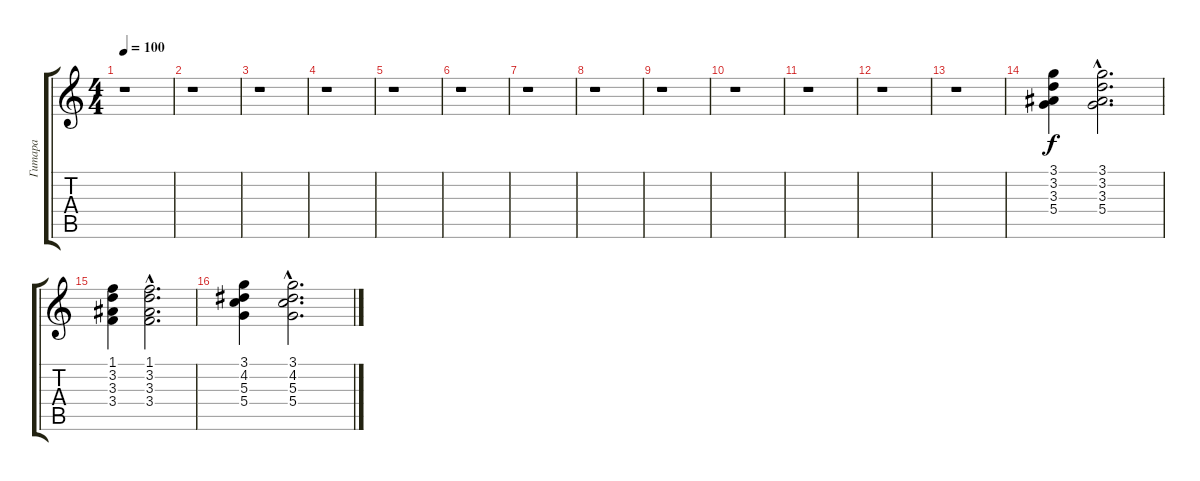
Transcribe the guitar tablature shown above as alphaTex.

\track ("Гитара" "Гитара") {instrument electricguitarclean}
\staff {score tabs}
\tuning (E4 B3 G3 D3 A2 E2) {hide}
\ts (4 4)
\tempo 100
\clef g2
\ks c
r.1{dy f} |
r.1 |
r.1 |
r.1 |
r.1 |
r.1 |
r.1 |
r.1 |
r.1 |
r.1 |
r.1 |
r.1 |
r.1 |
(3.1 3.2 3.3 5.4).4 (3.1{hac} 3.2{hac} 3.3{hac} 5.4{hac}).2{d} |
(1.1 3.2 3.3 3.4).4 (1.1{hac} 3.2{hac} 3.3{hac} 3.4{hac}).2{d} |
(3.1 4.2 5.3 5.4).4 (3.1{hac} 4.2{hac} 5.3{hac} 5.4{hac}).2{d}
